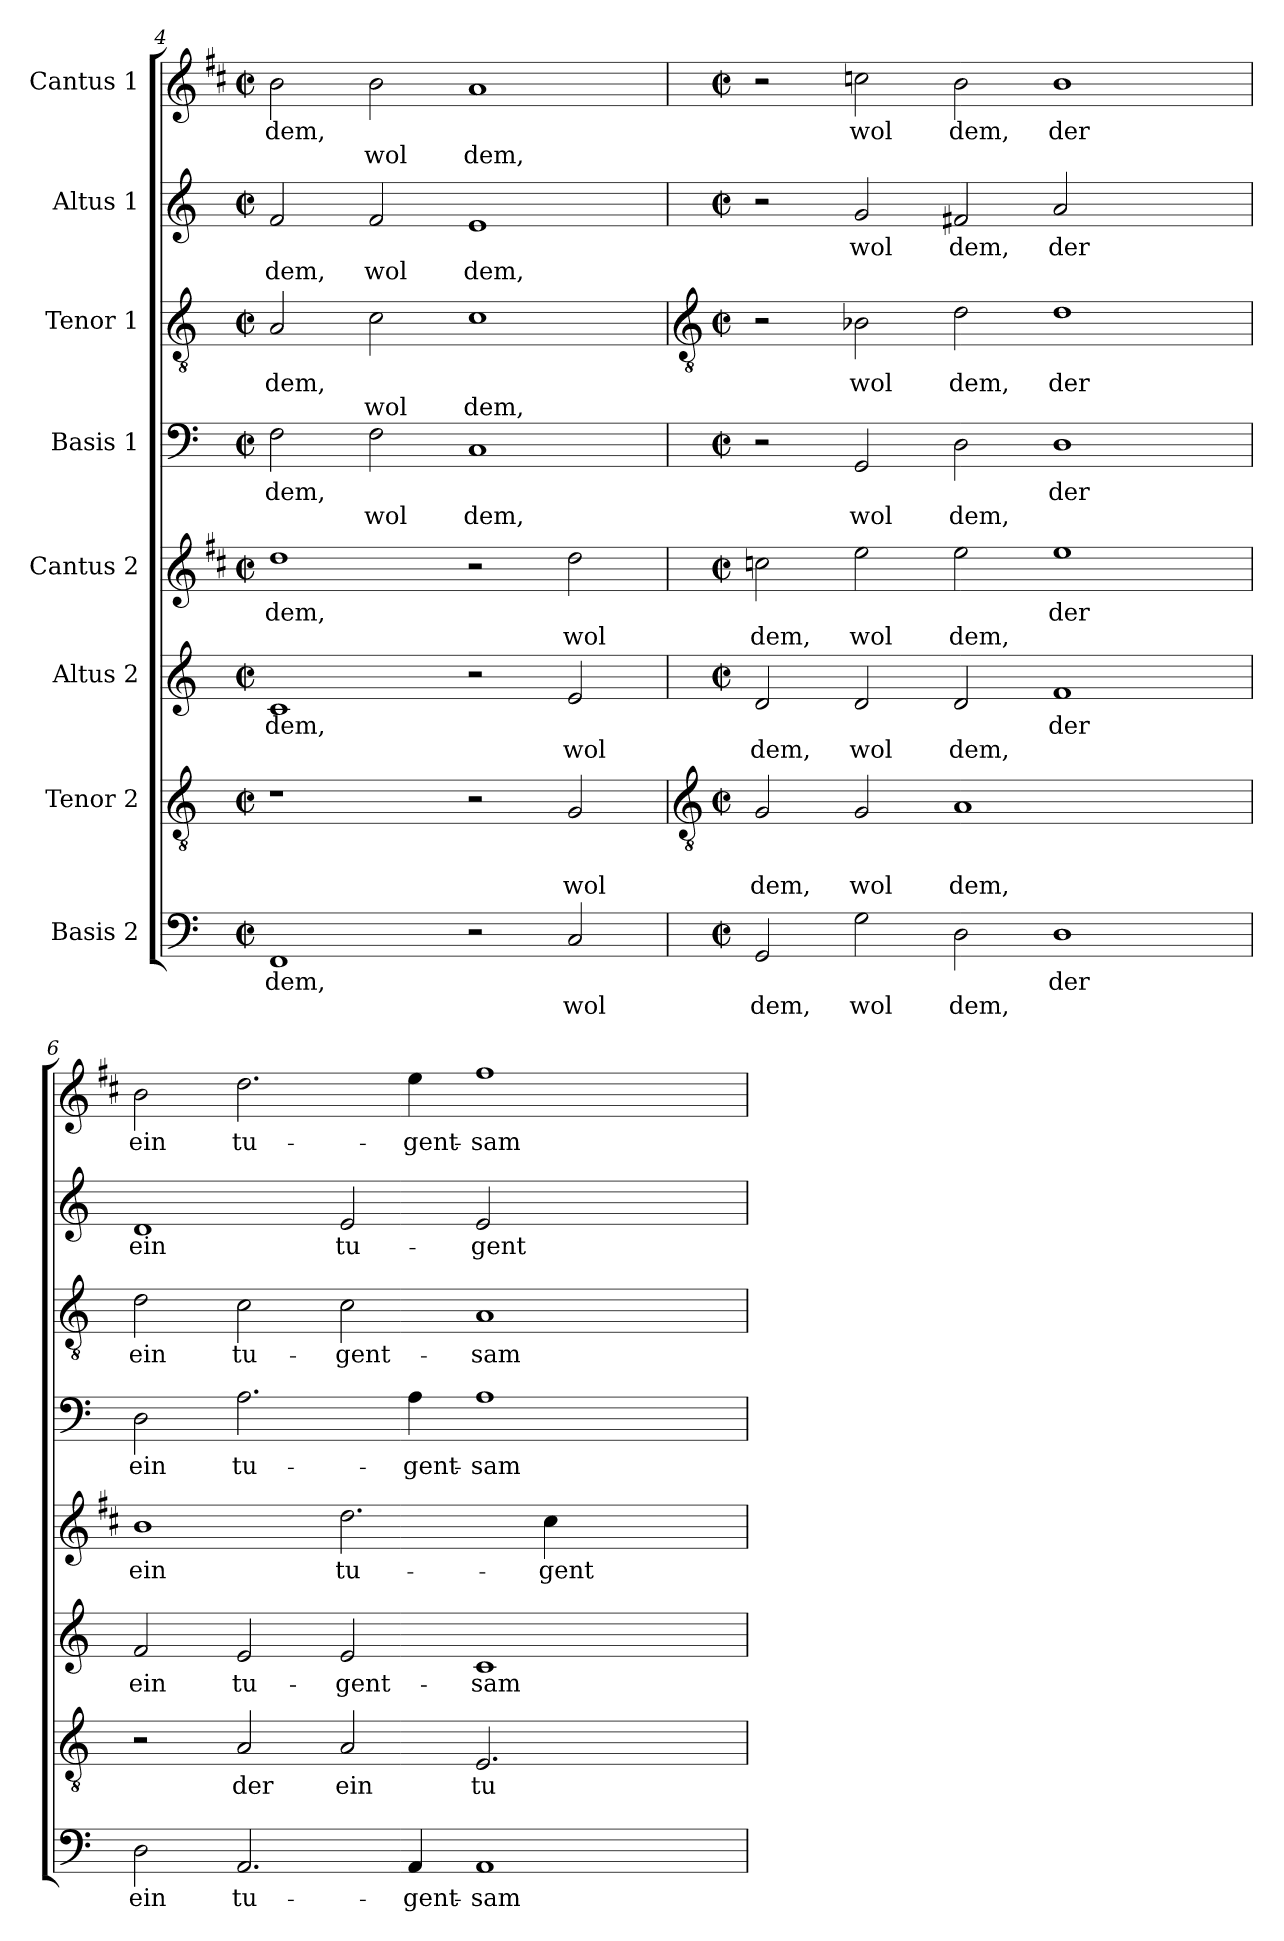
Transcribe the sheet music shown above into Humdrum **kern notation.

**kern	**text	**text	**kern	**text	**text	**kern	**text	**text	**kern	**text	**text	**kern	**text	**text	**kern	**text	**text	**kern	**text	**text	**kern	**text	**text
*part8	*part8	*part8	*part7	*part7	*part7	*part6	*part6	*part6	*part5	*part5	*part5	*part4	*part4	*part4	*part3	*part3	*part3	*part2	*part2	*part2	*part1	*part1	*part1
*staff8	*staff8	*staff8	*staff7	*staff7	*staff7	*staff6	*staff6	*staff6	*staff5	*staff5	*staff5	*staff4	*staff4	*staff4	*staff3	*staff3	*staff3	*staff2	*staff2	*staff2	*staff1	*staff1	*staff1
*I"Basis 2	*	*	*I"Tenor 2	*	*	*I"Altus 2	*	*	*I"Cantus 2	*	*	*I"Basis 1	*	*	*I"Tenor 1	*	*	*I"Altus 1	*	*	*I"Cantus 1	*	*
*clefF4	*	*	*clefGv2	*	*	*clefG2	*	*	*clefG2	*	*	*clefF4	*	*	*clefGv2	*	*	*clefG2	*	*	*clefG2	*	*
*	*	*	*	*	*	*	*	*	*ITrd1c2	*	*	*	*	*	*	*	*	*	*	*	*ITrd1c2	*	*
*k[]	*	*	*k[]	*	*	*k[]	*	*	*k[]	*	*	*k[]	*	*	*k[]	*	*	*k[]	*	*	*k[]	*	*
*C:	*	*	*C:	*	*	*C:	*	*	*C:	*	*	*C:	*	*	*C:	*	*	*C:	*	*	*C:	*	*
*M4/2	*	*	*M4/2	*	*	*M4/2	*	*	*M4/2	*	*	*M4/2	*	*	*M4/2	*	*	*M4/2	*	*	*M4/2	*	*
*met(c|)	*	*	*met(c|)	*	*	*met(c|)	*	*	*met(c|)	*	*	*met(c|)	*	*	*met(c|)	*	*	*met(c|)	*	*	*met(c|)	*	*
=4	=4	=4	=4	=4	=4	=4	=4	=4	=4	=4	=4	=4	=4	=4	=4	=4	=4	=4	=4	=4	=4	=4	=4
!	!LO:LY:b	!	!	!	!	!	!LO:LY:b	!	!	!LO:LY:b	!	!	!LO:LY:b	!	!	!LO:LY:b	!	!	!	!LO:LY:b	!	!LO:LY:b	!
1FF	dem,	.	1r	.	.	1c	dem,	.	1cc	dem,	.	2F	dem,	.	2A	dem,	.	2f	.	dem,	2a	dem,	.
!	!	!	!	!	!	!	!	!	!	!	!	!	!	!LO:LY:b	!	!	!LO:LY:b	!	!	!LO:LY:b	!	!	!LO:LY:b
.	.	.	.	.	.	.	.	.	.	.	.	2F	.	wol	2c	.	wol	2f	.	wol	2a	.	wol
!	!	!	!	!	!	!	!	!	!	!	!	!	!	!LO:LY:b	!	!	!LO:LY:b	!	!	!LO:LY:b	!	!	!LO:LY:b
2r	.	.	2r	.	.	2r	.	.	2r	.	.	1C	.	dem,	1c	.	dem,	1e	.	dem,	1g	.	dem,
!	!	!LO:LY:b	!	!	!LO:LY:b	!	!	!LO:LY:b	!	!	!LO:LY:b	!	!	!	!	!	!	!	!	!	!	!	!
2C	.	wol	2G	.	wol	2e	.	wol	2cc	.	wol	.	.	.	.	.	.	.	.	.	.	.	.
!!LO:LB:g=z
=5	=5	=5	=5	=5	=5	=5	=5	=5	=5	=5	=5	=5	=5	=5	=5	=5	=5	=5	=5	=5	=5	=5	=5
*	*	*	*clefGv2	*	*	*	*	*	*	*	*	*	*	*	*clefGv2	*	*	*	*	*	*	*	*
*M4/2	*	*	*M4/2	*	*	*M4/2	*	*	*M4/2	*	*	*M4/2	*	*	*M4/2	*	*	*M4/2	*	*	*M4/2	*	*
*met(c|)	*	*	*met(c|)	*	*	*met(c|)	*	*	*met(c|)	*	*	*met(c|)	*	*	*met(c|)	*	*	*met(c|)	*	*	*met(c|)	*	*
!	!	!LO:LY:b	!	!	!LO:LY:b	!	!	!LO:LY:b	!	!	!LO:LY:b	!	!	!	!	!	!	!	!	!	!	!	!
2GG	.	dem,	2G	.	dem,	2d	.	dem,	2b-X	.	dem,	2r	.	.	2r	.	.	2r	.	.	2r	.	.
!	!	!LO:LY:b	!	!	!LO:LY:b	!	!	!LO:LY:b	!	!	!LO:LY:b	!	!	!LO:LY:b	!	!LO:LY:b	!	!	!LO:LY:b	!	!	!LO:LY:b	!
2G	.	wol	2G	.	wol	2d	.	wol	2dd	.	wol	2GG	.	wol	2B-X	wol	.	2g	wol	.	2b-X	wol	.
!	!	!LO:LY:b	!	!	!LO:LY:b	!	!	!LO:LY:b	!	!	!LO:LY:b	!	!	!LO:LY:b	!	!LO:LY:b	!	!	!LO:LY:b	!	!	!LO:LY:b	!
2D	.	dem,	1A	.	dem,	2d	.	dem,	2dd	.	dem,	2D	.	dem,	2d	dem,	.	2f#X	dem,	.	2a	dem,	.
!	!LO:LY:b	!	!	!	!	!	!LO:LY:b	!	!	!LO:LY:b	!	!	!LO:LY:b	!	!	!LO:LY:b	!	!	!LO:LY:b	!	!	!LO:LY:b	!
1D	der	.	.	.	.	1f	der	.	1dd	der	.	1D	der	.	1d	der	.	2a	der	.	1a	der	.
.	.	.	2ryy	.	.	.	.	.	.	.	.	.	.	.	.	.	.	2ryy	.	.	.	.	.
=6	=6	=6	=6	=6	=6	=6	=6	=6	=6	=6	=6	=6	=6	=6	=6	=6	=6	=6	=6	=6	=6	=6	=6
!	!LO:LY:b	!	!	!	!	!	!LO:LY:b	!	!	!LO:LY:b	!	!	!LO:LY:b	!	!	!LO:LY:b	!	!	!LO:LY:b	!	!	!LO:LY:b	!
2D	ein	.	2r	.	.	2f	ein	.	1a	ein	.	2D	ein	.	2d	ein	.	1d	ein	.	2a	ein	.
!	!LO:LY:b	!	!	!LO:LY:b	!	!	!LO:LY:b	!	!	!	!	!	!LO:LY:b	!	!	!LO:LY:b	!	!	!	!	!	!LO:LY:b	!
2.AA	tu-	.	2A	der	.	2e	tu-	.	.	.	.	2.A	tu-	.	2c	tu-	.	.	.	.	2.cc	tu-	.
!	!	!	!	!LO:LY:b	!	!	!LO:LY:b	!	!	!LO:LY:b	!	!	!	!	!	!LO:LY:b	!	!	!LO:LY:b	!	!	!	!
.	.	.	2A	ein	.	2e	-gent-	.	2.cc	tu-	.	.	.	.	2c	-gent-	.	2e	tu-	.	.	.	.
!	!LO:LY:b	!	!	!	!	!	!	!	!	!	!	!	!LO:LY:b	!	!	!	!	!	!	!	!	!LO:LY:b	!
4AA	-gent-	.	.	.	.	.	.	.	.	.	.	4A	-gent-	.	.	.	.	.	.	.	4dd	-gent-	.
!	!LO:LY:b	!	!	!LO:LY:b	!	!	!LO:LY:b	!	!	!	!	!	!LO:LY:b	!	!	!LO:LY:b	!	!	!LO:LY:b	!	!	!LO:LY:b	!
1AA	-sam	.	2.E	tu-	.	1c	-sam	.	.	.	.	1A	-sam	.	1A	-sam	.	2e	-gent-	.	1ee	-sam	.
!	!	!	!	!	!	!	!	!	!	!LO:LY:b	!	!	!	!	!	!	!	!	!	!	!	!	!
.	.	.	.	.	.	.	.	.	4b	-gent-	.	.	.	.	.	.	.	.	.	.	.	.	.
.	.	.	.	.	.	.	.	.	2ryy	.	.	.	.	.	.	.	.	2ryy	.	.	.	.	.
.	.	.	4ryy	.	.	.	.	.	.	.	.	.	.	.	.	.	.	.	.	.	.	.	.
=	=	=	=	=	=	=	=	=	=	=	=	=	=	=	=	=	=	=	=	=	=	=	=
*-	*-	*-	*-	*-	*-	*-	*-	*-	*-	*-	*-	*-	*-	*-	*-	*-	*-	*-	*-	*-	*-	*-	*-
